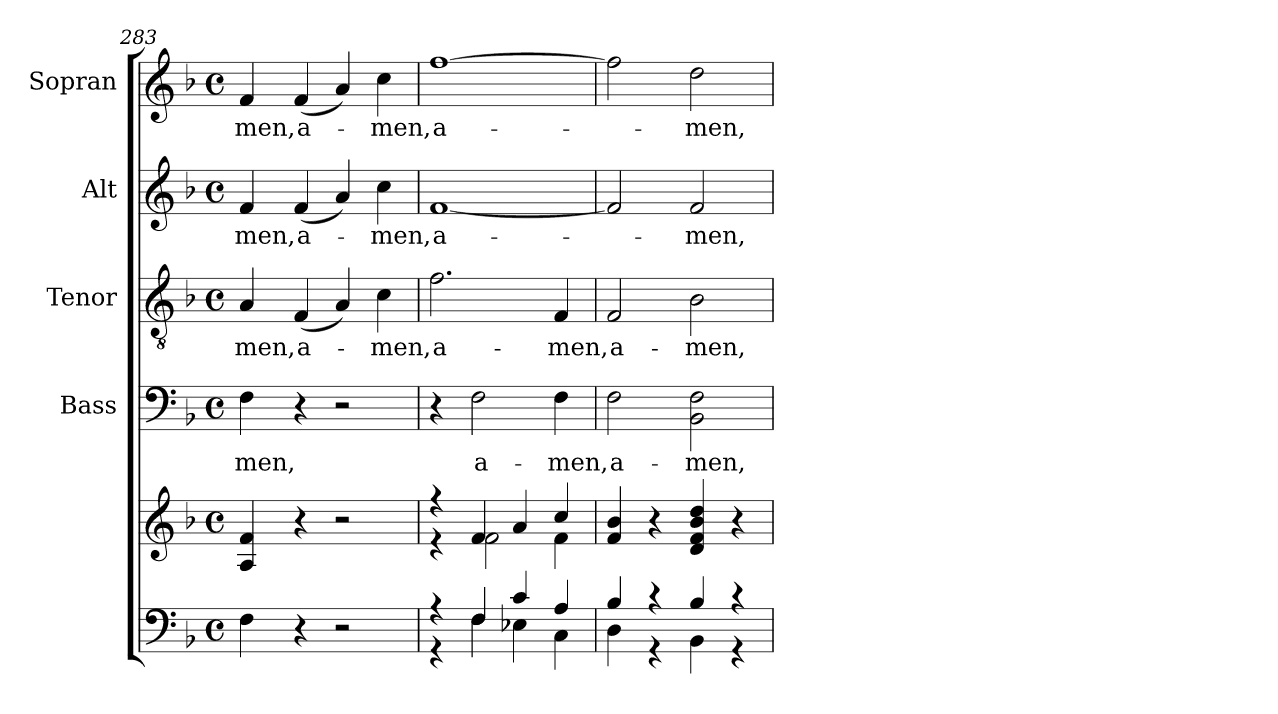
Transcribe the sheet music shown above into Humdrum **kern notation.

**kern	**kern	**kern	**text	**kern	**text	**kern	**text	**kern	**text
*part5	*part5	*part4	*part4	*part3	*part3	*part2	*part2	*part1	*part1
*staff6	*staff5	*staff4	*staff4	*staff3	*staff3	*staff2	*staff2	*staff1	*staff1
*	*	*I"Bass	*	*I"Tenor	*	*I"Alt	*	*I"Sopran	*
*	*	*I'B.	*	*I'T.	*	*I'A.	*	*I'S.	*
*clefF4	*clefG2	*clefF4	*	*clefGv2	*	*clefG2	*	*clefG2	*
*k[b-]	*k[b-]	*k[b-]	*	*k[b-]	*	*k[b-]	*	*k[b-]	*
*F:	*F:	*F:	*	*F:	*	*F:	*	*F:	*
*M4/4	*M4/4	*M4/4	*	*M4/4	*	*M4/4	*	*M4/4	*
*met(c)	*met(c)	*met(c)	*	*met(c)	*	*met(c)	*	*met(c)	*
=283	=283	=283	=283	=283	=283	=283	=283	=283	=283
!	!	!	!LO:LY:b	!	!LO:LY:b	!	!LO:LY:b	!	!LO:LY:b
4F\	4A/ 4f/	4F\	-men,	4A/	-men,	4f/	-men,	4f/	-men,
!	!	!	!	!	!LO:LY:b	!	!LO:LY:b	!	!LO:LY:b
4r	4r	4r	.	(<4F/	a-	(<4f/	a-	(<4f/	a-
2r	2r	2r	.	4A/)	.	4a/)	.	4a/)	.
!	!	!	!	!	!LO:LY:b	!	!LO:LY:b	!	!LO:LY:b
.	.	.	.	4c\	-men,	4cc\	-men,	4cc\	-men,
=284	=284	=284	=284	=284	=284	=284	=284	=284	=284
*^	*^	*	*	*	*	*	*	*	*
!	!	!	!	!	!	!	!LO:LY:b	!	!LO:LY:b	!	!LO:LY:b
4r	4r	4r	4r	4r	.	2.f\	a-	[1f	a-	[1ff	a-
!	!	!	!	!	!LO:LY:b	!	!	!	!	!	!
4F/	4F\	4f/	2f\	2F\	a-	.	.	.	.	.	.
4c/	4E-X\	4a/	.	.	.	.	.	.	.	.	.
!	!	!	!	!	!LO:LY:b	!	!LO:LY:b	!	!	!	!
4A/	4C\	4cc/	4f\	4F\	-men,	4F/	-men,	.	.	.	.
=285	=285	=285	=285	=285	=285	=285	=285	=285	=285	=285	=285
!	!	!	!	!	!LO:LY:b	!	!LO:LY:b	!	!	!	!
*	*	*v	*v	*	*	*	*	*	*	*	*
4B-/	4D\	4f/ 4b-/	2F\	a-	2F/	a-	2f/]	.	2ff\]	.
4r	4r	4r	.	.	.	.	.	.	.	.
!	!	!	!	!LO:LY:b	!	!LO:LY:b	!	!LO:LY:b	!	!LO:LY:b
4B-/	4BB-\	4d/ 4f/ 4b-/ 4dd/	2BB-\ 2F\	-men,	2B-\	-men,	2f/	-men,	2dd\	-men,
4r	4r	4r	.	.	.	.	.	.	.	.
*v	*v	*	*	*	*	*	*	*	*	*
=	=	=	=	=	=	=	=	=	=
*-	*-	*-	*-	*-	*-	*-	*-	*-	*-
